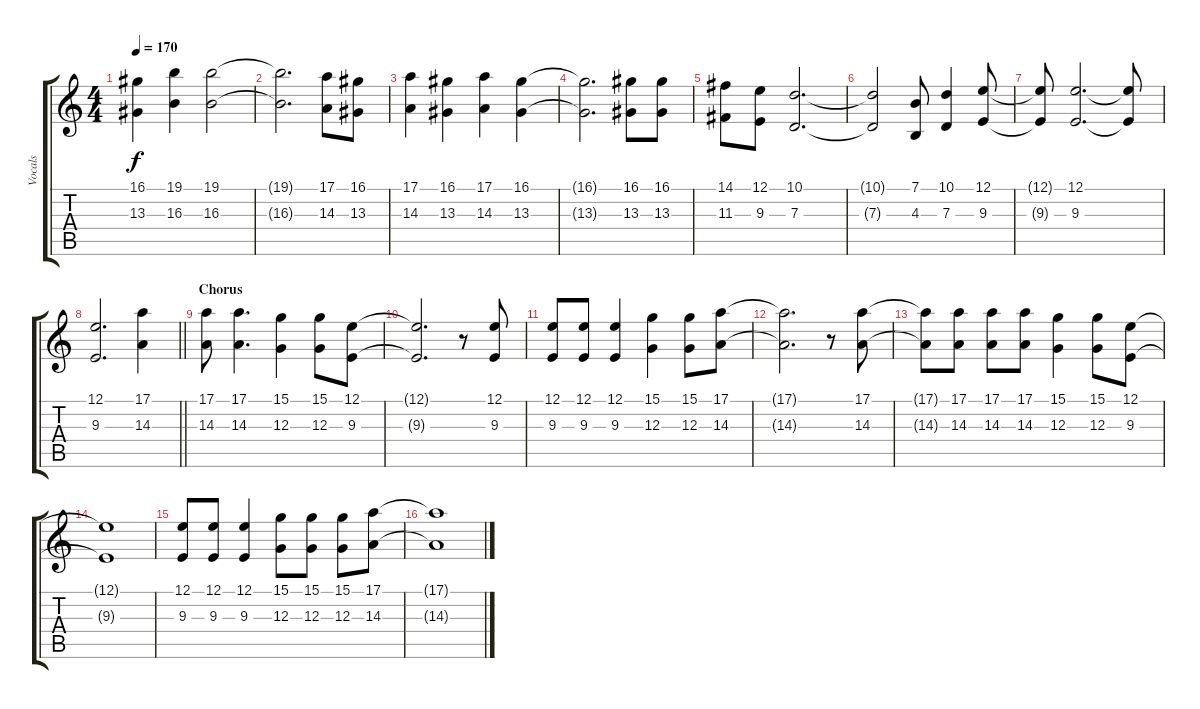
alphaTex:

\track ("Vocals" "Vocals") {instrument rockorgan}
\staff {score tabs}
\tuning (E4 B3 G3 D3 A2 E2) {hide}
\ts (4 4)
\tempo 170
\clef g2
\ks c
(16.1 13.3).4{dy f} (19.1 16.3).4 (19.1 16.3).2 |
(19.1{t} 16.3{t}).2{d} (17.1 14.3).8 (16.1 13.3).8 |
(17.1 14.3).4 (16.1 13.3).4 (17.1 14.3).4 (16.1 13.3).4 |
(16.1{t} 13.3{t}).2{d} (16.1 13.3).8 (16.1 13.3).8 |
(14.1 11.3).8 (12.1 9.3).8 (10.1 7.3).2{d} |
(10.1{t} 7.3{t}).2 (7.1 4.3).8 (10.1 7.3).4 (12.1 9.3).8 |
(12.1{t} 9.3{t}).8 (12.1 9.3).2{d} (12.1{t} 9.3{t}).8 |
\barLineRight lightlight
(12.1 9.3).2{d} (17.1 14.3).4 |
\section ("" "Chorus")
(17.1 14.3).8 (17.1 14.3).4{d} (15.1 12.3).4 (15.1 12.3).8 (12.1 9.3).8 |
(12.1{t} 9.3{t}).2{d} r.8 (12.1 9.3).8 |
(12.1 9.3).8 (12.1 9.3).8 (12.1 9.3).4 (15.1 12.3).4 (15.1 12.3).8 (17.1 14.3).8 |
(17.1{t} 14.3{t}).2{d} r.8 (17.1 14.3).8 |
(17.1{t} 14.3{t}).8 (17.1 14.3).8 (17.1 14.3).8 (17.1 14.3).8 (15.1 12.3).4 (15.1 12.3).8 (12.1 9.3).8 |
(12.1{t} 9.3{t}).1 |
(12.1 9.3).8 (12.1 9.3).8 (12.1 9.3).4 (15.1 12.3).8 (15.1 12.3).8 (15.1 12.3).8 (17.1 14.3).8 |
(17.1{t} 14.3{t}).1
